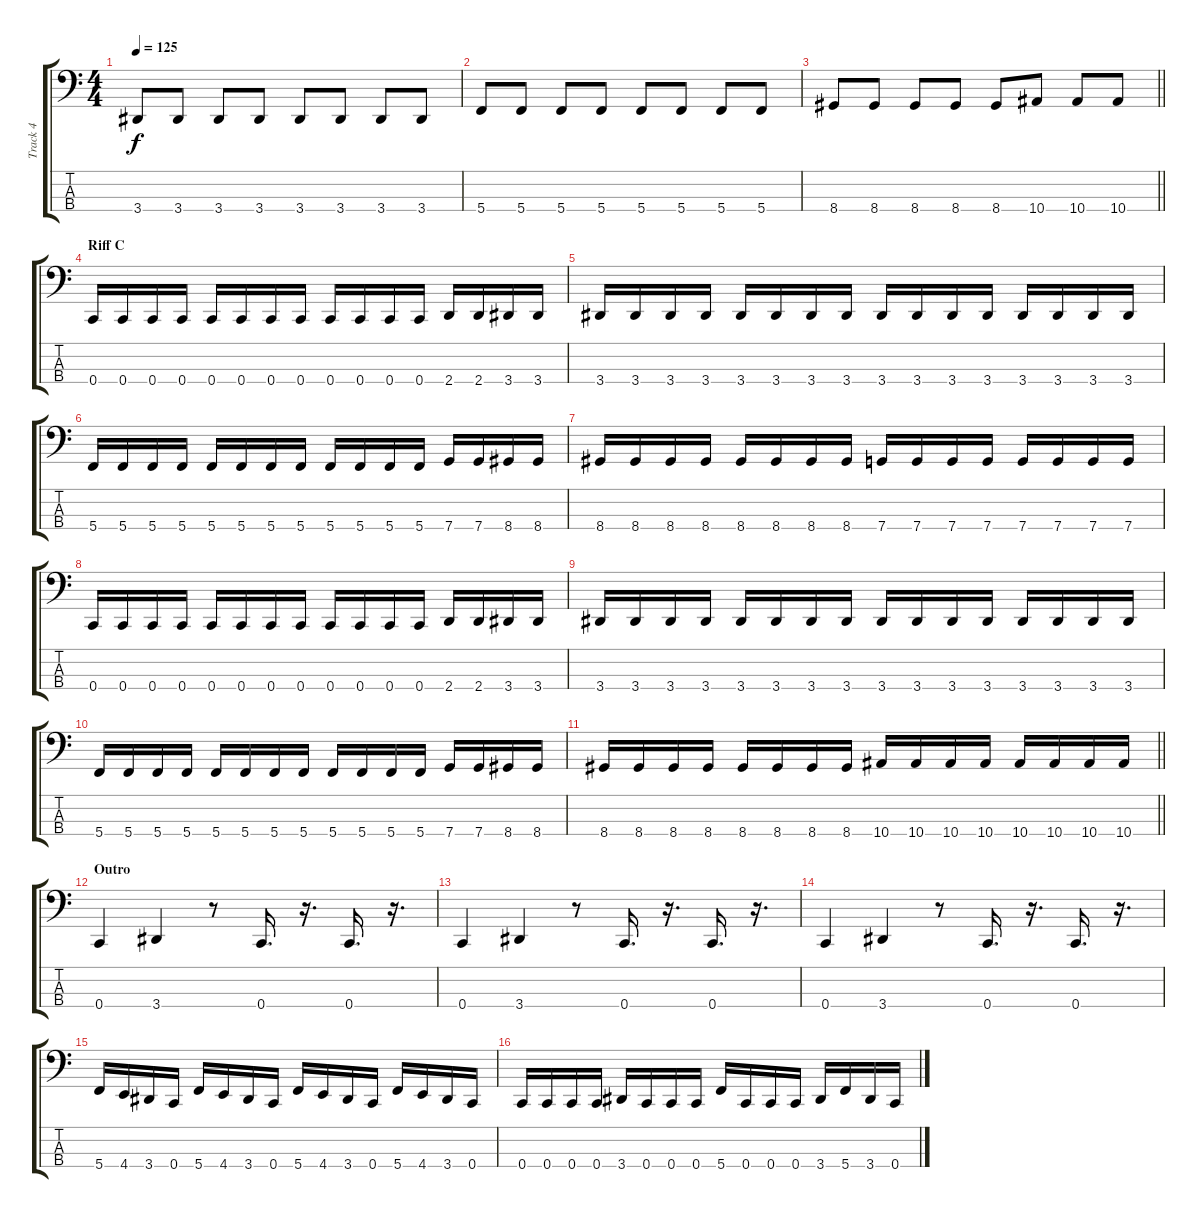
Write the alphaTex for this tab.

\track ("Track 4" "Track 4") {instrument electricbassfinger}
\staff {score tabs}
\tuning (F2 C2 G1 C1) {hide}
\ts (4 4)
\tempo 125
\clef f4
\ks c
3.4.8{dy f} 3.4.8 3.4.8 3.4.8 3.4.8 3.4.8 3.4.8 3.4.8 |
5.4.8 5.4.8 5.4.8 5.4.8 5.4.8 5.4.8 5.4.8 5.4.8 |
\barLineRight lightlight
8.4.8 8.4.8 8.4.8 8.4.8 8.4.8 10.4.8 10.4.8 10.4.8 |
\section ("" "Riff C")
0.4.16 0.4.16 0.4.16 0.4.16 0.4.16 0.4.16 0.4.16 0.4.16 0.4.16 0.4.16 0.4.16 0.4.16 2.4.16 2.4.16 3.4.16 3.4.16 |
3.4.16 3.4.16 3.4.16 3.4.16 3.4.16 3.4.16 3.4.16 3.4.16 3.4.16 3.4.16 3.4.16 3.4.16 3.4.16 3.4.16 3.4.16 3.4.16 |
5.4.16 5.4.16 5.4.16 5.4.16 5.4.16 5.4.16 5.4.16 5.4.16 5.4.16 5.4.16 5.4.16 5.4.16 7.4.16 7.4.16 8.4.16 8.4.16 |
8.4.16 8.4.16 8.4.16 8.4.16 8.4.16 8.4.16 8.4.16 8.4.16 7.4.16 7.4.16 7.4.16 7.4.16 7.4.16 7.4.16 7.4.16 7.4.16 |
0.4.16 0.4.16 0.4.16 0.4.16 0.4.16 0.4.16 0.4.16 0.4.16 0.4.16 0.4.16 0.4.16 0.4.16 2.4.16 2.4.16 3.4.16 3.4.16 |
3.4.16 3.4.16 3.4.16 3.4.16 3.4.16 3.4.16 3.4.16 3.4.16 3.4.16 3.4.16 3.4.16 3.4.16 3.4.16 3.4.16 3.4.16 3.4.16 |
5.4.16 5.4.16 5.4.16 5.4.16 5.4.16 5.4.16 5.4.16 5.4.16 5.4.16 5.4.16 5.4.16 5.4.16 7.4.16 7.4.16 8.4.16 8.4.16 |
\barLineRight lightlight
8.4.16 8.4.16 8.4.16 8.4.16 8.4.16 8.4.16 8.4.16 8.4.16 10.4.16 10.4.16 10.4.16 10.4.16 10.4.16 10.4.16 10.4.16 10.4.16 |
\section ("" "Outro")
0.4.4 3.4.4 r.8 0.4.16{d} r.16{d} 0.4.16{d} r.16{d} |
0.4.4 3.4.4 r.8 0.4.16{d} r.16{d} 0.4.16{d} r.16{d} |
0.4.4 3.4.4 r.8 0.4.16{d} r.16{d} 0.4.16{d} r.16{d} |
5.4.16 4.4.16 3.4.16 0.4.16 5.4.16 4.4.16 3.4.16 0.4.16 5.4.16 4.4.16 3.4.16 0.4.16 5.4.16 4.4.16 3.4.16 0.4.16 |
0.4.16 0.4.16 0.4.16 0.4.16 3.4.16 0.4.16 0.4.16 0.4.16 5.4.16 0.4.16 0.4.16 0.4.16 3.4.16 5.4.16 3.4.16 0.4.16
